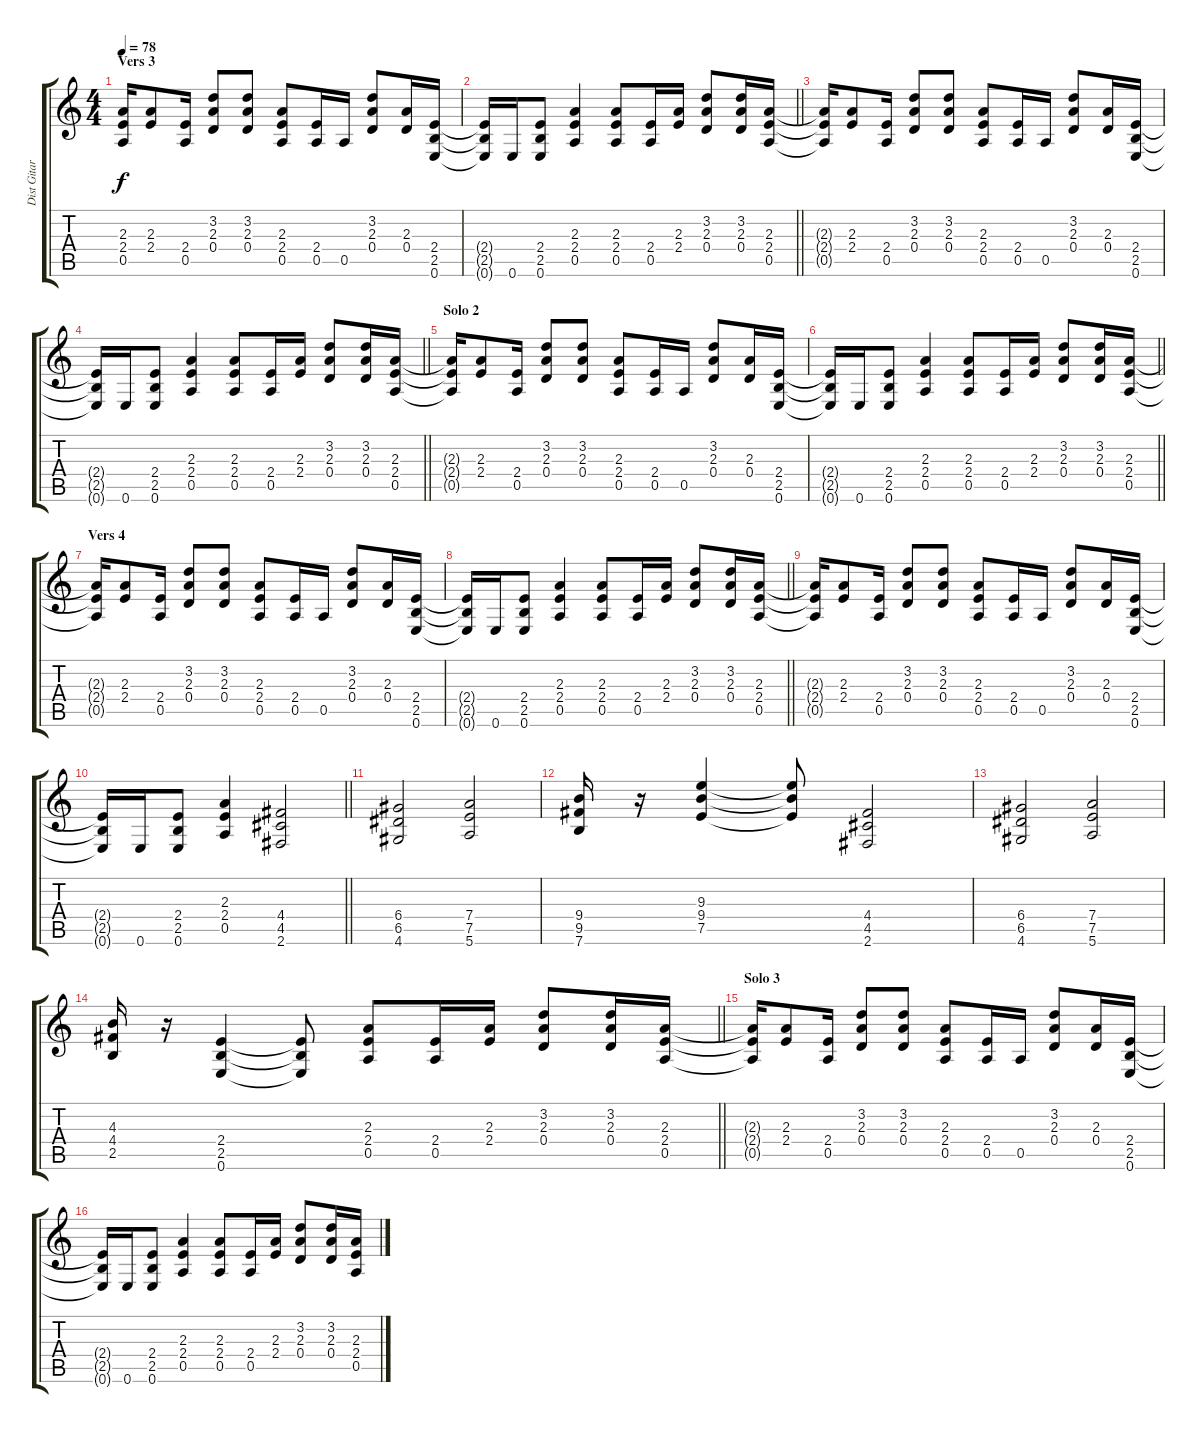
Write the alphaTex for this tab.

\track ("Dist Gitar 2" "Dist Gitar") {instrument overdrivenguitar}
\staff {score tabs}
\tuning (E4 B3 G3 D3 A2 E2) {hide}
\ts (4 4)
\section ("" "Vers 3")
\tempo 78
\clef g2
\ks c
(2.3{t} 2.4{t} 0.5{t}).16{dy f} (2.3 2.4).8 (2.4 0.5).16 (3.2 2.3 0.4).8 (3.2 2.3 0.4).8 (2.3 2.4 0.5).8 (2.4 0.5).16 0.5.16 (3.2 2.3 0.4).8 (2.3 0.4).16 (2.4 2.5 0.6).16 |
\barLineRight lightlight
(2.4{t} 2.5{t} 0.6{t}).16 0.6.16 (2.4 2.5 0.6).8 (2.3 2.4 0.5).4 (2.3 2.4 0.5).8 (2.4 0.5).16 (2.3 2.4).16 (3.2 2.3 0.4).8 (3.2 2.3 0.4).16 (2.3 2.4 0.5).16 |
(2.3{t} 2.4{t} 0.5{t}).16 (2.3 2.4).8 (2.4 0.5).16 (3.2 2.3 0.4).8 (3.2 2.3 0.4).8 (2.3 2.4 0.5).8 (2.4 0.5).16 0.5.16 (3.2 2.3 0.4).8 (2.3 0.4).16 (2.4 2.5 0.6).16 |
\barLineRight lightlight
(2.4{t} 2.5{t} 0.6{t}).16 0.6.16 (2.4 2.5 0.6).8 (2.3 2.4 0.5).4 (2.3 2.4 0.5).8 (2.4 0.5).16 (2.3 2.4).16 (3.2 2.3 0.4).8 (3.2 2.3 0.4).16 (2.3 2.4 0.5).16 |
\section ("" "Solo 2")
(2.3{t} 2.4{t} 0.5{t}).16 (2.3 2.4).8 (2.4 0.5).16 (3.2 2.3 0.4).8 (3.2 2.3 0.4).8 (2.3 2.4 0.5).8 (2.4 0.5).16 0.5.16 (3.2 2.3 0.4).8 (2.3 0.4).16 (2.4 2.5 0.6).16 |
\barLineRight lightlight
(2.4{t} 2.5{t} 0.6{t}).16 0.6.16 (2.4 2.5 0.6).8 (2.3 2.4 0.5).4 (2.3 2.4 0.5).8 (2.4 0.5).16 (2.3 2.4).16 (3.2 2.3 0.4).8 (3.2 2.3 0.4).16 (2.3 2.4 0.5).16 |
\section ("" "Vers 4")
(2.3{t} 2.4{t} 0.5{t}).16 (2.3 2.4).8 (2.4 0.5).16 (3.2 2.3 0.4).8 (3.2 2.3 0.4).8 (2.3 2.4 0.5).8 (2.4 0.5).16 0.5.16 (3.2 2.3 0.4).8 (2.3 0.4).16 (2.4 2.5 0.6).16 |
\barLineRight lightlight
(2.4{t} 2.5{t} 0.6{t}).16 0.6.16 (2.4 2.5 0.6).8 (2.3 2.4 0.5).4 (2.3 2.4 0.5).8 (2.4 0.5).16 (2.3 2.4).16 (3.2 2.3 0.4).8 (3.2 2.3 0.4).16 (2.3 2.4 0.5).16 |
(2.3{t} 2.4{t} 0.5{t}).16 (2.3 2.4).8 (2.4 0.5).16 (3.2 2.3 0.4).8 (3.2 2.3 0.4).8 (2.3 2.4 0.5).8 (2.4 0.5).16 0.5.16 (3.2 2.3 0.4).8 (2.3 0.4).16 (2.4 2.5 0.6).16 |
\barLineRight lightlight
(2.4{t} 2.5{t} 0.6{t}).16 0.6.16 (2.4 2.5 0.6).8 (2.3 2.4 0.5).4 (4.4 4.5 2.6).2 |
(6.4 6.5 4.6).2 (7.4 7.5 5.6).2 |
(9.4 9.5 7.6).16 r.16 (9.3 9.4 7.5).4 (9.3{t} 9.4{t} 7.5{t}).8 (4.4 4.5 2.6).2 |
(6.4 6.5 4.6).2 (7.4 7.5 5.6).2 |
\barLineRight lightlight
(4.3 4.4 2.5).16 r.16 (2.4 2.5 0.6).4 (2.4{t} 2.5{t} 0.6{t}).8 (2.3 2.4 0.5).8 (2.4 0.5).16 (2.3 2.4).16 (3.2 2.3 0.4).8 (3.2 2.3 0.4).16 (2.3 2.4 0.5).16 |
\section ("" "Solo 3")
(2.3{t} 2.4{t} 0.5{t}).16 (2.3 2.4).8 (2.4 0.5).16 (3.2 2.3 0.4).8 (3.2 2.3 0.4).8 (2.3 2.4 0.5).8 (2.4 0.5).16 0.5.16 (3.2 2.3 0.4).8 (2.3 0.4).16 (2.4 2.5 0.6).16 |
(2.4{t} 2.5{t} 0.6{t}).16 0.6.16 (2.4 2.5 0.6).8 (2.3 2.4 0.5).4 (2.3 2.4 0.5).8 (2.4 0.5).16 (2.3 2.4).16 (3.2 2.3 0.4).8 (3.2 2.3 0.4).16 (2.3 2.4 0.5).16
